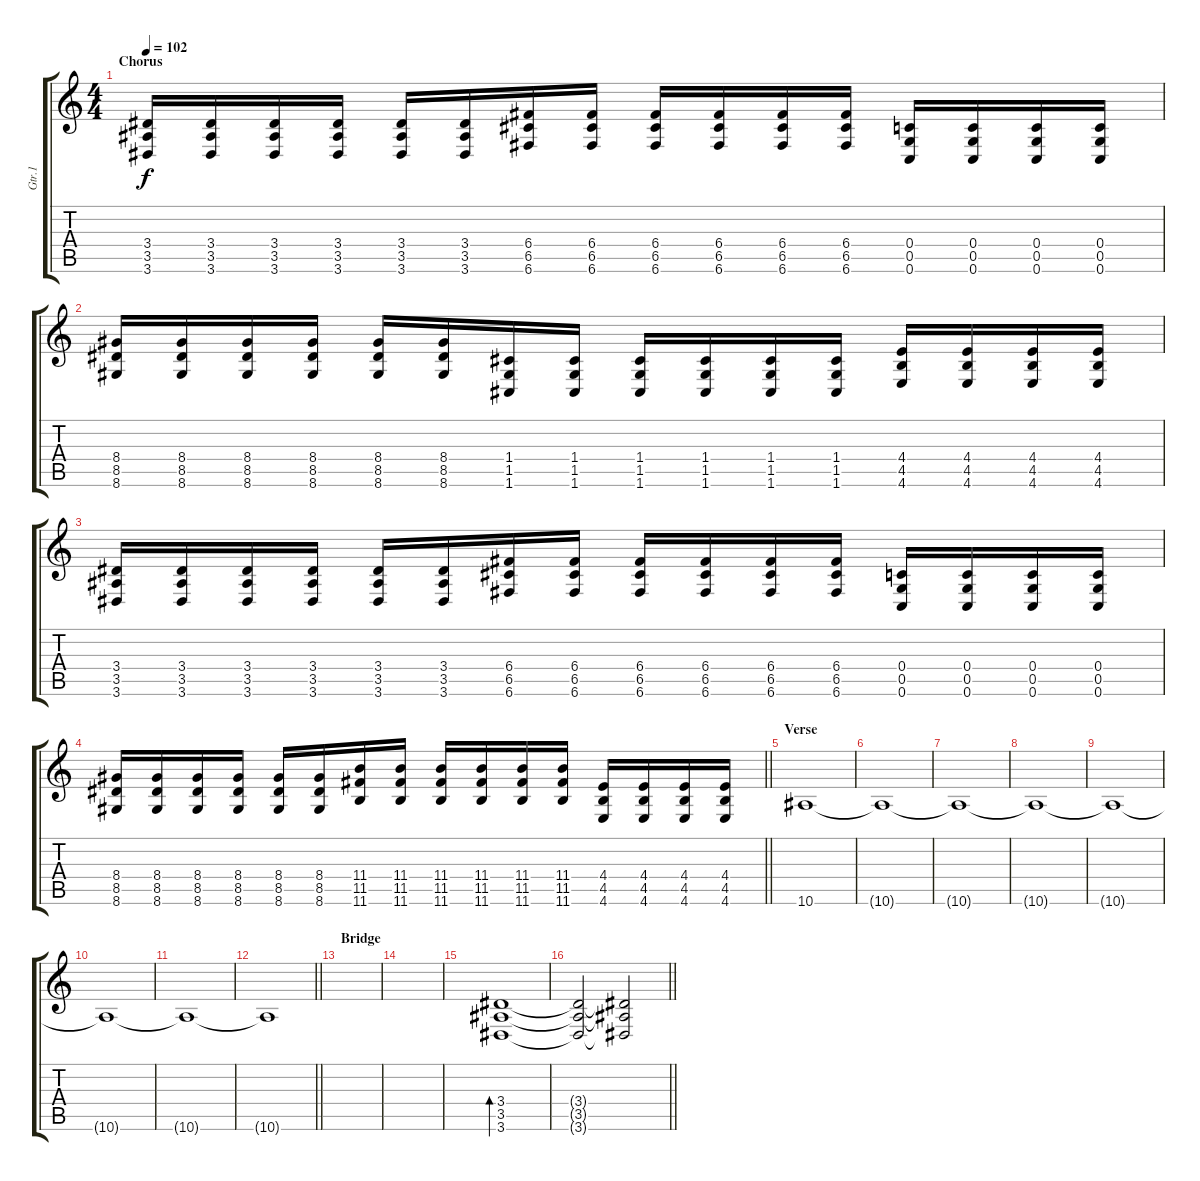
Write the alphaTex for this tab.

\track ("Gtr.1" "Gtr.1") {instrument distortionguitar}
\staff {score tabs}
\tuning (D4 A3 F3 C3 G2 C2) {hide}
\ts (4 4)
\section ("" "Chorus")
\tempo 102
\clef g2
\ks c
(3.4 3.5 3.6).16{dy f volume 14} (3.4 3.5 3.6).16 (3.4 3.5 3.6).16 (3.4 3.5 3.6).16 (3.4 3.5 3.6).16 (3.4 3.5 3.6).16 (6.4 6.5 6.6).16 (6.4 6.5 6.6).16 (6.4 6.5 6.6).16 (6.4 6.5 6.6).16 (6.4 6.5 6.6).16 (6.4 6.5 6.6).16 (0.4 0.5 0.6).16 (0.4 0.5 0.6).16 (0.4 0.5 0.6).16 (0.4 0.5 0.6).16 |
(8.4 8.5 8.6).16 (8.4 8.5 8.6).16 (8.4 8.5 8.6).16 (8.4 8.5 8.6).16 (8.4 8.5 8.6).16 (8.4 8.5 8.6).16 (1.4 1.5 1.6).16 (1.4 1.5 1.6).16 (1.4 1.5 1.6).16 (1.4 1.5 1.6).16 (1.4 1.5 1.6).16 (1.4 1.5 1.6).16 (4.4 4.5 4.6).16 (4.4 4.5 4.6).16 (4.4 4.5 4.6).16 (4.4 4.5 4.6).16 |
(3.4 3.5 3.6).16 (3.4 3.5 3.6).16 (3.4 3.5 3.6).16 (3.4 3.5 3.6).16 (3.4 3.5 3.6).16 (3.4 3.5 3.6).16 (6.4 6.5 6.6).16 (6.4 6.5 6.6).16 (6.4 6.5 6.6).16 (6.4 6.5 6.6).16 (6.4 6.5 6.6).16 (6.4 6.5 6.6).16 (0.4 0.5 0.6).16 (0.4 0.5 0.6).16 (0.4 0.5 0.6).16 (0.4 0.5 0.6).16 |
\barLineRight lightlight
(8.4 8.5 8.6).16 (8.4 8.5 8.6).16 (8.4 8.5 8.6).16 (8.4 8.5 8.6).16 (8.4 8.5 8.6).16 (8.4 8.5 8.6).16 (11.4 11.5 11.6).16 (11.4 11.5 11.6).16 (11.4 11.5 11.6).16 (11.4 11.5 11.6).16 (11.4 11.5 11.6).16 (11.4 11.5 11.6).16 (4.4 4.5 4.6).16 (4.4 4.5 4.6).16 (4.4 4.5 4.6).16 (4.4 4.5 4.6).16 |
\section ("" "Verse")
10.6.1{volume 5} |
10.6{t}.1 |
10.6{t}.1 |
10.6{t}.1 |
10.6{t}.1 |
10.6{t}.1 |
10.6{t}.1 |
\barLineRight lightlight
10.6{t}.1 |
\section ("" "Bridge")
|
|
(3.4 3.5 3.6).1{bd 240 volume 7} |
\barLineRight lightlight
(3.4{t} 3.5{t} 3.6{t}).2 (3.4{t} 3.5{t} 3.6{t}).2{volume 14}
